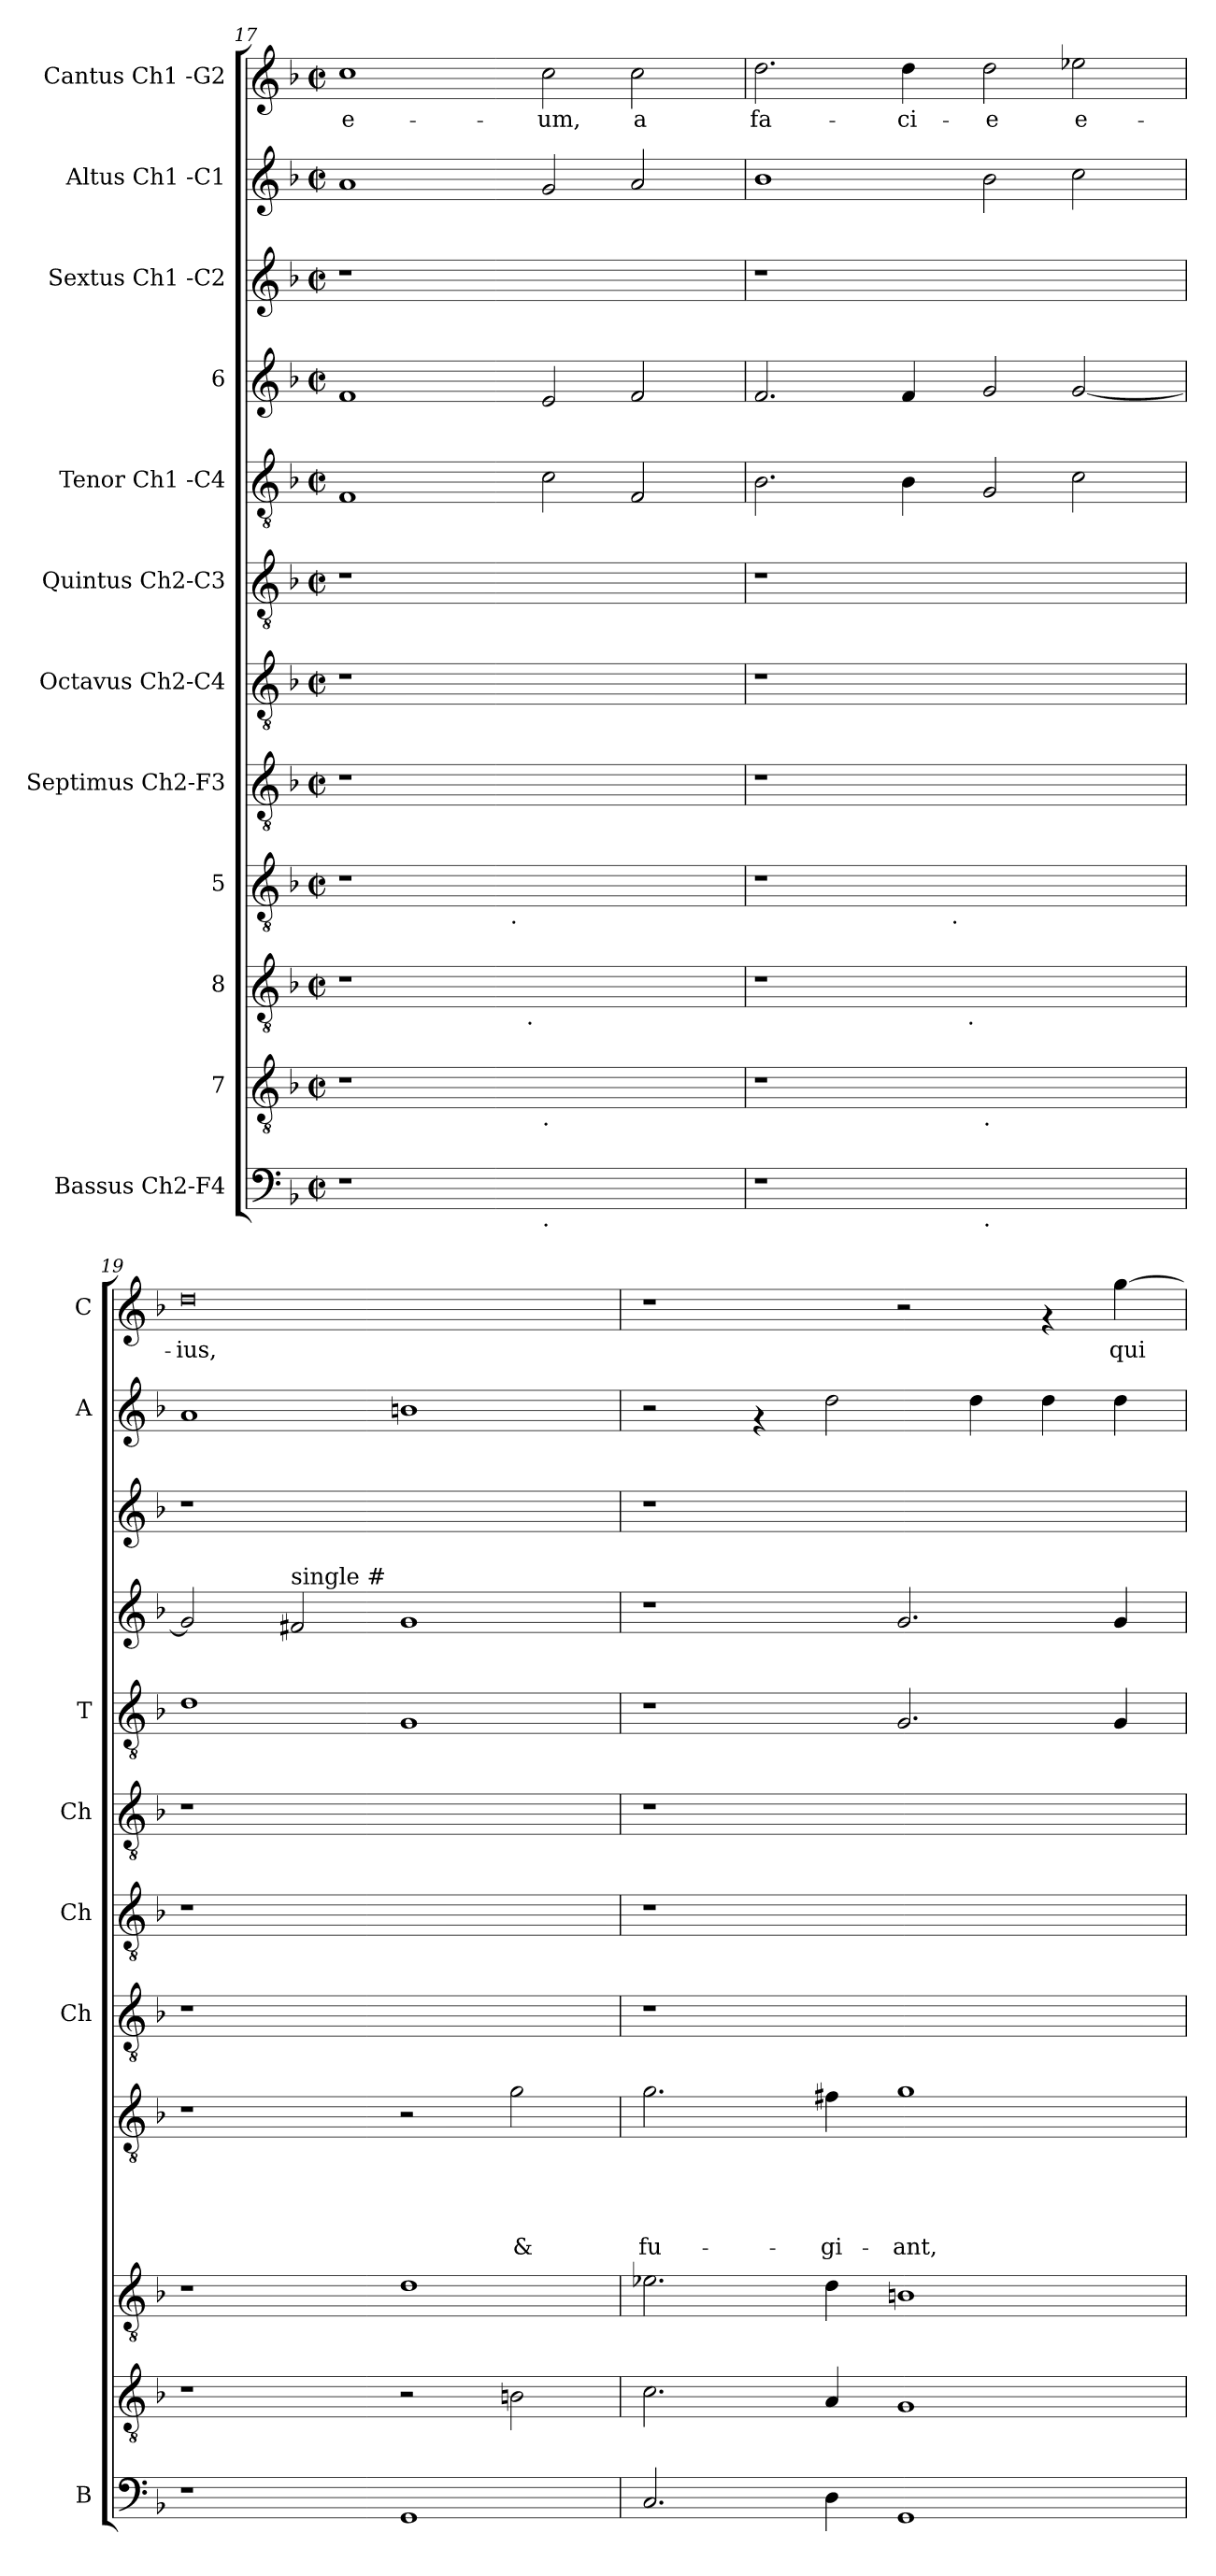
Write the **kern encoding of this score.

**kern	**kern	**kern	**kern	**text	**text	**text	**text	**text	**kern	**kern	**kern	**kern	**kern	**kern	**kern	**kern	**text
*part12	*part11	*part10	*part9	*part9	*part9	*part9	*part9	*part9	*part8	*part7	*part6	*part5	*part4	*part3	*part2	*part1	*part1
*staff12	*staff11	*staff10	*staff9	*staff9	*staff9	*staff9	*staff9	*staff9	*staff8	*staff7	*staff6	*staff5	*staff4	*staff3	*staff2	*staff1	*staff1
*I"Bassus Ch2-F4	*I"7	*I"8	*I"5	*	*	*	*	*	*I"Septimus Ch2-F3	*I"Octavus Ch2-C4	*I"Quintus Ch2-C3	*I"Tenor Ch1 -C4	*I"6	*I"Sextus Ch1 -C2	*I"Altus Ch1 -C1	*I"Cantus Ch1 -G2	*
*I'B	*	*	*	*	*	*	*	*	*I'Ch	*I'Ch	*I'Ch	*I'T	*	*	*I'A	*I'C	*
*clefF4	*clefGv2	*clefGv2	*clefGv2	*	*	*	*	*	*clefGv2	*clefGv2	*clefGv2	*clefGv2	*clefG2	*clefG2	*clefG2	*clefG2	*
*ITrd7c12	*	*	*	*	*	*	*	*	*	*	*	*	*	*	*	*	*
*k[b-]	*k[b-]	*k[b-]	*k[b-]	*	*	*	*	*	*k[b-]	*k[b-]	*k[b-]	*k[b-]	*k[b-]	*k[b-]	*k[b-]	*k[b-]	*
*F:	*F:	*F:	*F:	*	*	*	*	*	*F:	*F:	*F:	*F:	*F:	*F:	*F:	*F:	*
*M2/2	*M2/2	*M2/2	*M2/2	*	*	*	*	*	*M2/2	*M2/2	*M2/2	*M2/2	*M2/2	*M2/2	*M2/2	*M2/2	*
*met(c|)	*met(c|)	*met(c|)	*met(c|)	*	*	*	*	*	*met(c|)	*met(c|)	*met(c|)	*met(c|)	*met(c|)	*met(c|)	*met(c|)	*met(c|)	*
=17	=17	=17	=17	=17	=17	=17	=17	=17	=17	=17	=17	=17	=17	=17	=17	=17	=17
!	!	!	!	!	!	!	!	!	!	!	!	!	!	!	!	!	!LO:LY:b:rj
*	*	*^	*^	*	*	*	*	*	*	*	*	*	*	*	*	*	*
1r	1r	1r	2ryy	1r	2...ryy	.	.	.	.	.	1r	1r	1r	1F	1f	1r	1a	1cc	e-
.	.	.	4...ryy	.	.	.	.	.	.	.	.	.	.	.	.	.	.	.	.
!	!	!	!	!	!LO:TX:b:t=.	!	!	!	!	!	!	!	!	!	!	!	!	!	!
.	.	.	.	.	1ryy	.	.	.	.	.	.	.	.	.	.	.	.	.	.
!	!	!	!LO:TX:b:t=.	!	!	!	!	!	!	!	!	!	!	!	!	!	!	!	!
.	.	.	1ryy	.	.	.	.	.	.	.	.	.	.	.	.	.	.	.	.
!	!LO:TX:b:t=.	!	!	!	!	!	!	!	!	!	!	!	!	!	!	!	!	!	!
!LO:TX:b:t=.	!	!	!	!	!	!	!	!	!	!	!	!	!	!	!	!	!	!	!
!	!	!	!	!	!	!	!	!	!	!	!	!	!	!	!	!	!	!	!LO:LY:b:rj
1ryy	1ryy	1ryy	.	1ryy	.	.	.	.	.	.	1ryy	1ryy	1ryy	2c\	2e/	1ryy	2g/	2cc\	-um,
!	!	!	!	!	!	!	!	!	!	!	!	!	!	!	!	!	!	!	!LO:LY:b:rj
.	.	.	.	.	.	.	.	.	.	.	.	.	.	2F/	2f/	.	2a/	2cc\	a
.	.	.	.	.	16ryy	.	.	.	.	.	.	.	.	.	.	.	.	.	.
.	.	.	32ryy	.	.	.	.	.	.	.	.	.	.	.	.	.	.	.	.
=18	=18	=18	=18	=18	=18	=18	=18	=18	=18	=18	=18	=18	=18	=18	=18	=18	=18	=18	=18
!	!	!	!	!	!	!	!	!	!	!	!	!	!	!	!	!	!	!	!LO:LY:b:rj
1r	1r	1r	2ryy	1r	2...ryy	.	.	.	.	.	1r	1r	1r	2.B-\	2.f/	1r	1b-	2.dd\	fa-
.	.	.	4...ryy	.	.	.	.	.	.	.	.	.	.	.	.	.	.	.	.
!	!	!	!	!	!	!	!	!	!	!	!	!	!	!	!	!	!	!	!LO:LY:b:rj
.	.	.	.	.	.	.	.	.	.	.	.	.	.	4B-\	4f/	.	.	4dd\	-ci-
!	!	!	!	!	!LO:TX:b:t=.	!	!	!	!	!	!	!	!	!	!	!	!	!	!
.	.	.	.	.	1ryy	.	.	.	.	.	.	.	.	.	.	.	.	.	.
!	!	!	!LO:TX:b:t=.	!	!	!	!	!	!	!	!	!	!	!	!	!	!	!	!
.	.	.	1ryy	.	.	.	.	.	.	.	.	.	.	.	.	.	.	.	.
!	!LO:TX:b:t=.	!	!	!	!	!	!	!	!	!	!	!	!	!	!	!	!	!	!
!LO:TX:b:t=.	!	!	!	!	!	!	!	!	!	!	!	!	!	!	!	!	!	!	!
!	!	!	!	!	!	!	!	!	!	!	!	!	!	!	!	!	!	!	!LO:LY:b:rj
1ryy	1ryy	1ryy	.	1ryy	.	.	.	.	.	.	1ryy	1ryy	1ryy	2G/	2g/	1ryy	2b-\	2dd\	-e
!	!	!	!	!	!	!	!	!	!	!	!	!	!	!	!	!	!	!	!LO:LY:b:rj
.	.	.	.	.	.	.	.	.	.	.	.	.	.	2c\	[<2g/	.	2cc\	2ee-X\	e-
.	.	.	.	.	16ryy	.	.	.	.	.	.	.	.	.	.	.	.	.	.
.	.	.	32ryy	.	.	.	.	.	.	.	.	.	.	.	.	.	.	.	.
=19	=19	=19	=19	=19	=19	=19	=19	=19	=19	=19	=19	=19	=19	=19	=19	=19	=19	=19	=19
!	!	!	!	!	!	!	!	!	!	!	!	!	!	!	!	!	!	!	!LO:LY:b:rj
*	*	*v	*v	*	*	*	*	*	*	*	*	*	*	*	*	*	*	*	*
*	*	*	*v	*v	*	*	*	*	*	*	*	*	*	*	*	*	*	*
1r	1r	1r	1r	.	.	.	.	.	1r	1r	1r	1d	2g/]	1r	1a	0dd	-ius,
!	!	!	!	!	!	!	!	!	!	!	!	!	!LO:TX:a:t=single #	!	!	!	!
.	.	.	.	.	.	.	.	.	.	.	.	.	2f#/	.	.	.	.
1GGG	2r	1d	2r	.	.	.	.	.	1ryy	1ryy	1ryy	1G	1g	1ryy	1bn	.	.
!	!	!	!	!	!	!	!	!LO:LY:b	!	!	!	!	!	!	!	!	!
.	2Bn\	.	2g\	.	.	.	.	&	.	.	.	.	.	.	.	.	.
!!LO:PB:g=z
=20	=20	=20	=20	=20	=20	=20	=20	=20	=20	=20	=20	=20	=20	=20	=20	=20	=20
!	!	!	!	!	!	!	!	!LO:LY:b	!	!	!	!	!	!	!	!	!
2.CC/	2.c\	2.e-X\	2.g\	.	.	.	.	fu-	1r	1r	1r	1r	1r	1r	2r	1r	.
.	.	.	.	.	.	.	.	.	.	.	.	.	.	.	4rf	.	.
!	!	!	!	!	!	!	!	!LO:LY:b	!	!	!	!	!	!	!	!	!
4DD\	4A/	4d\	4f#X\	.	.	.	.	-gi-	.	.	.	.	.	.	2dd\	.	.
!	!	!	!	!	!	!	!	!LO:LY:b	!	!	!	!	!	!	!	!	!
1GGG	1G	1Bn	1g	.	.	.	.	-ant,	1ryy	1ryy	1ryy	2.G/	2.g/	1ryy	.	2r	.
.	.	.	.	.	.	.	.	.	.	.	.	.	.	.	4dd\	.	.
.	.	.	.	.	.	.	.	.	.	.	.	.	.	.	4dd\	4rf	.
!	!	!	!	!	!	!	!	!	!	!	!	!	!	!	!	!	!LO:LY:b:rj
.	.	.	.	.	.	.	.	.	.	.	.	4G/	4g/	.	4dd\	[>4gg\	qui
=	=	=	=	=	=	=	=	=	=	=	=	=	=	=	=	=	=
*-	*-	*-	*-	*-	*-	*-	*-	*-	*-	*-	*-	*-	*-	*-	*-	*-	*-
